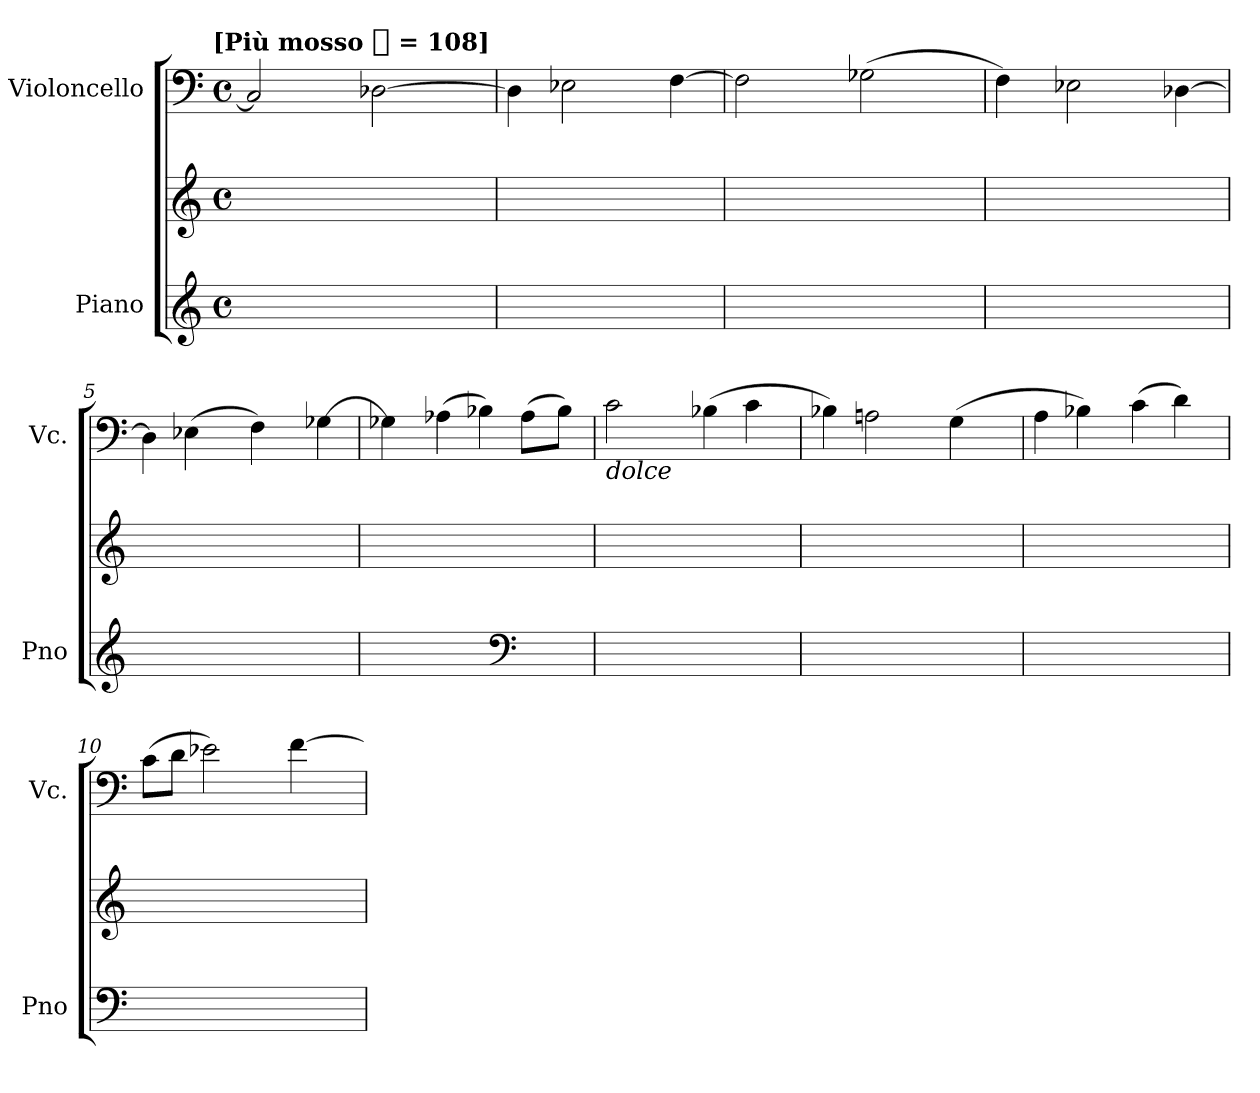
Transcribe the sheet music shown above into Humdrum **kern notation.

**kern	**kern	**kern
*part2	*part2	*part1
*staff3	*staff2	*staff1
*I"Piano	*	*I"Violoncello
*I'Pno	*	*I'Vc.
*clefG2	*clefG2	*clefF4
*k[]	*k[]	*k[]
*C:	*C:	*C:
!!LO:TX:omd:t=[Più mosso [half] = 108]
*M4/4	*M4/4	*M4/4
*met(c)	*met(c)	*met(c)
*MM108	*MM108	*MM108
=1	=1	=1
4ryy	2ryy	2C]
8ryy	.	.
8ryy	.	.
4ryy	4ryy	[2D-X
8ryy	4ryy	.
8ryy	.	.
=2	=2	=2
4ryy	4ryy	4D-]
4ryy	2ryy	2E-X
4ryy	.	.
4ryy	4ryy	[4F
=3	=3	=3
4ryy	4ryy	2F]
8ryy	4ryy	.
8ryy	.	.
4ryy	4ryy	(2G-X
8ryy	4ryy	.
8ryy	.	.
=4	=4	=4
4ryy	8ryy	4F)
.	8ryy	.
4ryy	2ryy	2E-X
4ryy	.	.
4ryy	4ryy	[4D-X
=5	=5	=5
4ryy	4ryy	4D-]
4ryy	12ryy	(4E-X
.	12ryy	.
.	12ryy	.
4ryy	12ryy	4F)
.	12ryy	.
.	12ryy	.
4ryy	4ryy	[4G-X
=6	=6	=6
4ryy	8ryy	4G-X]
.	8ryy	.
4ryy	2ryy	(4A-X
4ryy	.	4B-X)
*clefF4	*	*
4ryy	16ryy	(8A-L
.	16ryy	.
.	16ryy	8B-J)
.	16ryy	.
=7	=7	=7
!	!	!LO:TX:b:i:t=dolce
4ryy	4ryy	2c
4ryy	8ryy	.
.	8ryy	.
4ryy	4ryy	(4B-X
4ryy	8ryy	4c
.	8ryy	.
=8	=8	=8
4ryy	4ryy	4B-X)
4ryy	4ryy	2An
4ryy	4ryy	.
4ryy	16ryy	(4G
.	16ryy	.
.	16ryy	.
.	16ryy	.
=9	=9	=9
4ryy	4ryy	4A
4ryy	8ryy	4B-X)
.	8ryy	.
4ryy	4ryy	(4c
4ryy	8ryy	4d)
.	8ryy	.
=10	=10	=10
4ryy	4ryy	(8cL
.	.	8dJ
4ryy	4ryy	2e-X)
4ryy	4ryy	.
4ryy	16ryy	[4f
.	16ryy	.
.	16ryy	.
.	16ryy	.
=	=	=
*-	*-	*-
